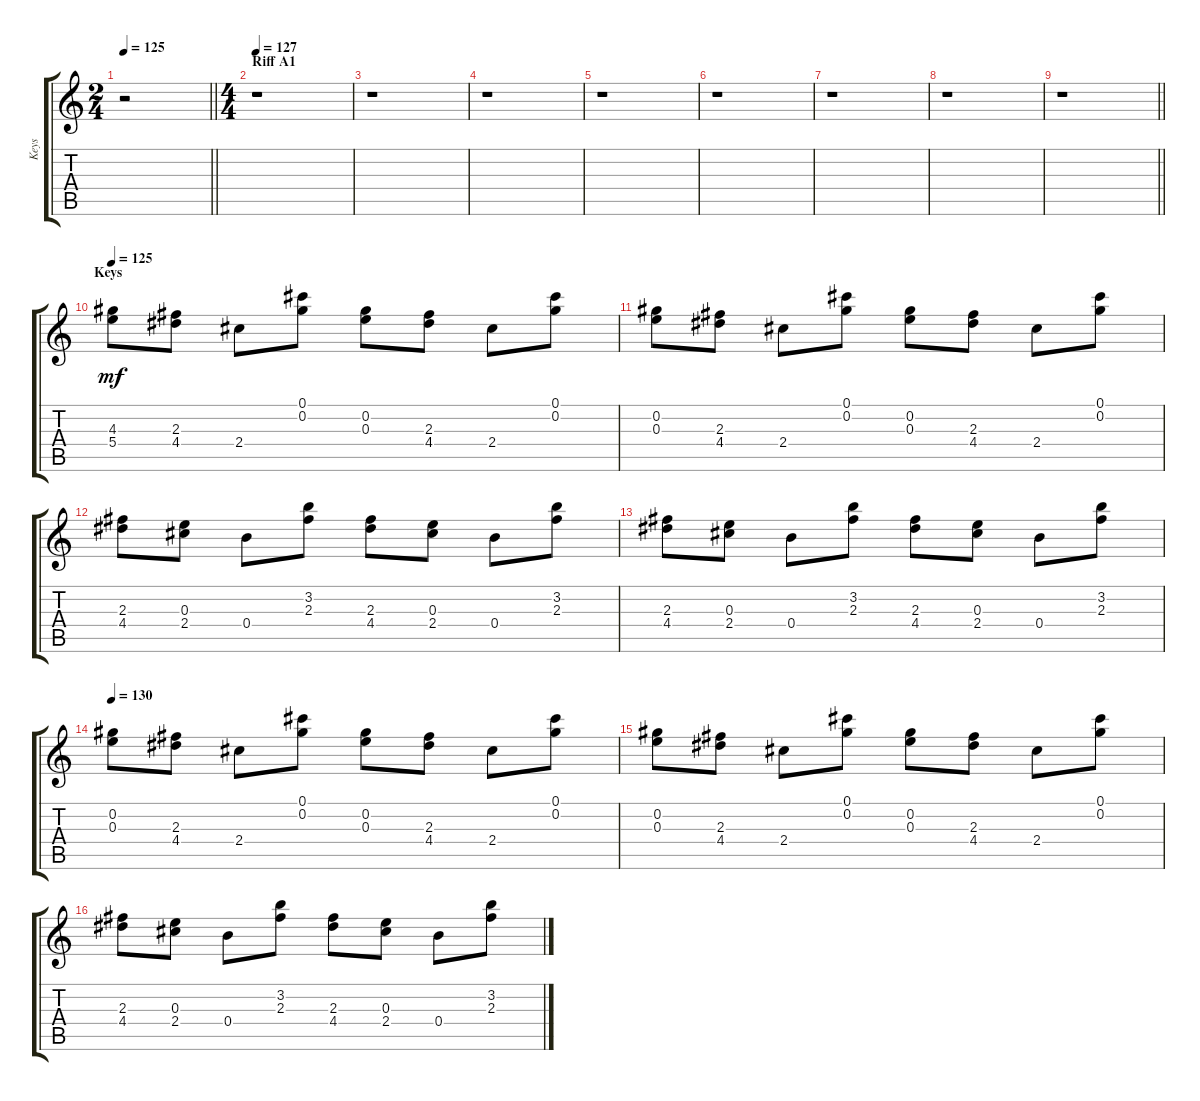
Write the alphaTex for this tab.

\track ("Keys" "Keys") {instrument drawbarorgan}
\staff {score tabs}
\tuning (Db6 Ab5 E5 B4 Gb4 B3) {hide}
\ts (2 4)
\tempo 125
\clef g2
\barLineRight lightlight
\ks c
r.2{dy mf instrument drawbarorgan} |
\ts (4 4)
\section ("" "Riff A1")
\tempo 127
r.1 |
r.1 |
r.1 |
r.1 |
r.1 |
r.1 |
r.1 |
\barLineRight lightlight
r.1 |
\section ("" "Keys")
\tempo 125
(4.3 5.4).8 (2.3 4.4).8 2.4.8 (0.1 0.2).8 (0.2 0.3).8 (2.3 4.4).8 2.4.8 (0.1 0.2).8 |
(0.2 0.3).8 (2.3 4.4).8 2.4.8 (0.1 0.2).8 (0.2 0.3).8 (2.3 4.4).8 2.4.8 (0.1 0.2).8 |
(2.3 4.4).8 (0.3 2.4).8 0.4.8 (3.2 2.3).8 (2.3 4.4).8 (0.3 2.4).8 0.4.8 (3.2 2.3).8 |
(2.3 4.4).8 (0.3 2.4).8 0.4.8 (3.2 2.3).8 (2.3 4.4).8 (0.3 2.4).8 0.4.8 (3.2 2.3).8 |
\tempo 130
(0.2 0.3).8 (2.3 4.4).8 2.4.8 (0.1 0.2).8 (0.2 0.3).8 (2.3 4.4).8 2.4.8 (0.1 0.2).8 |
(0.2 0.3).8 (2.3 4.4).8 2.4.8 (0.1 0.2).8 (0.2 0.3).8 (2.3 4.4).8 2.4.8 (0.1 0.2).8 |
(2.3 4.4).8 (0.3 2.4).8 0.4.8 (3.2 2.3).8 (2.3 4.4).8 (0.3 2.4).8 0.4.8 (3.2 2.3).8
